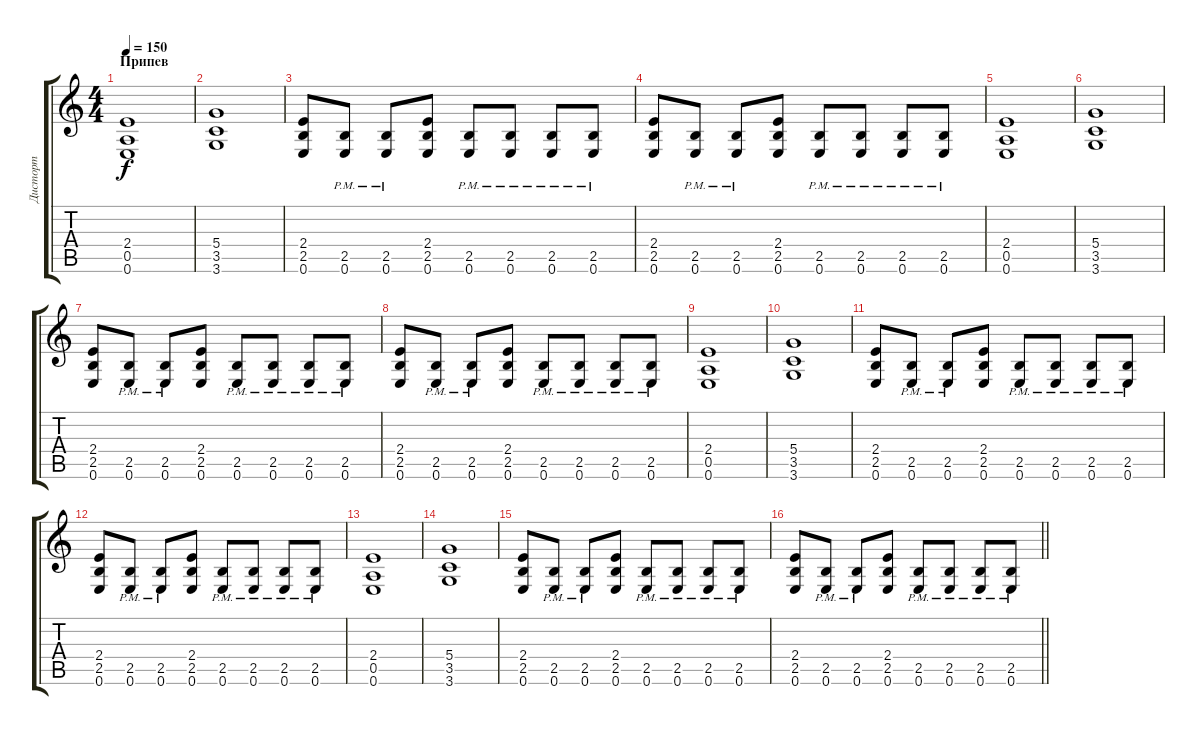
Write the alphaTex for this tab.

\track ("Дисторт" "Дисторт") {instrument distortionguitar}
\staff {score tabs}
\tuning (E4 B3 G3 D3 A2 E2) {hide}
\ts (4 4)
\section ("" "Припев")
\tempo 150
\clef g2
\ks c
(2.4 0.5 0.6).1{dy f} |
(5.4 3.5 3.6).1 |
(2.4 2.5 0.6).8 (2.5{pm} 0.6{pm}).8 (2.5{pm} 0.6{pm}).8 (2.4 2.5 0.6).8 (2.5{pm} 0.6{pm}).8 (2.5{pm} 0.6{pm}).8 (2.5{pm} 0.6{pm}).8 (2.5{pm} 0.6{pm}).8 |
(2.4 2.5 0.6).8 (2.5{pm} 0.6{pm}).8 (2.5{pm} 0.6{pm}).8 (2.4 2.5 0.6).8 (2.5{pm} 0.6{pm}).8 (2.5{pm} 0.6{pm}).8 (2.5{pm} 0.6{pm}).8 (2.5{pm} 0.6{pm}).8 |
(2.4 0.5 0.6).1 |
(5.4 3.5 3.6).1 |
(2.4 2.5 0.6).8 (2.5{pm} 0.6{pm}).8 (2.5{pm} 0.6{pm}).8 (2.4 2.5 0.6).8 (2.5{pm} 0.6{pm}).8 (2.5{pm} 0.6{pm}).8 (2.5{pm} 0.6{pm}).8 (2.5{pm} 0.6{pm}).8 |
(2.4 2.5 0.6).8 (2.5{pm} 0.6{pm}).8 (2.5{pm} 0.6{pm}).8 (2.4 2.5 0.6).8 (2.5{pm} 0.6{pm}).8 (2.5{pm} 0.6{pm}).8 (2.5{pm} 0.6{pm}).8 (2.5{pm} 0.6{pm}).8 |
(2.4 0.5 0.6).1 |
(5.4 3.5 3.6).1 |
(2.4 2.5 0.6).8 (2.5{pm} 0.6{pm}).8 (2.5{pm} 0.6{pm}).8 (2.4 2.5 0.6).8 (2.5{pm} 0.6{pm}).8 (2.5{pm} 0.6{pm}).8 (2.5{pm} 0.6{pm}).8 (2.5{pm} 0.6{pm}).8 |
(2.4 2.5 0.6).8 (2.5{pm} 0.6{pm}).8 (2.5{pm} 0.6{pm}).8 (2.4 2.5 0.6).8 (2.5{pm} 0.6{pm}).8 (2.5{pm} 0.6{pm}).8 (2.5{pm} 0.6{pm}).8 (2.5{pm} 0.6{pm}).8 |
(2.4 0.5 0.6).1 |
(5.4 3.5 3.6).1 |
(2.4 2.5 0.6).8 (2.5{pm} 0.6{pm}).8 (2.5{pm} 0.6{pm}).8 (2.4 2.5 0.6).8 (2.5{pm} 0.6{pm}).8 (2.5{pm} 0.6{pm}).8 (2.5{pm} 0.6{pm}).8 (2.5{pm} 0.6{pm}).8 |
\barLineRight lightlight
(2.4 2.5 0.6).8 (2.5{pm} 0.6{pm}).8 (2.5{pm} 0.6{pm}).8 (2.4 2.5 0.6).8 (2.5{pm} 0.6{pm}).8 (2.5{pm} 0.6{pm}).8 (2.5{pm} 0.6{pm}).8 (2.5{pm} 0.6{pm}).8
